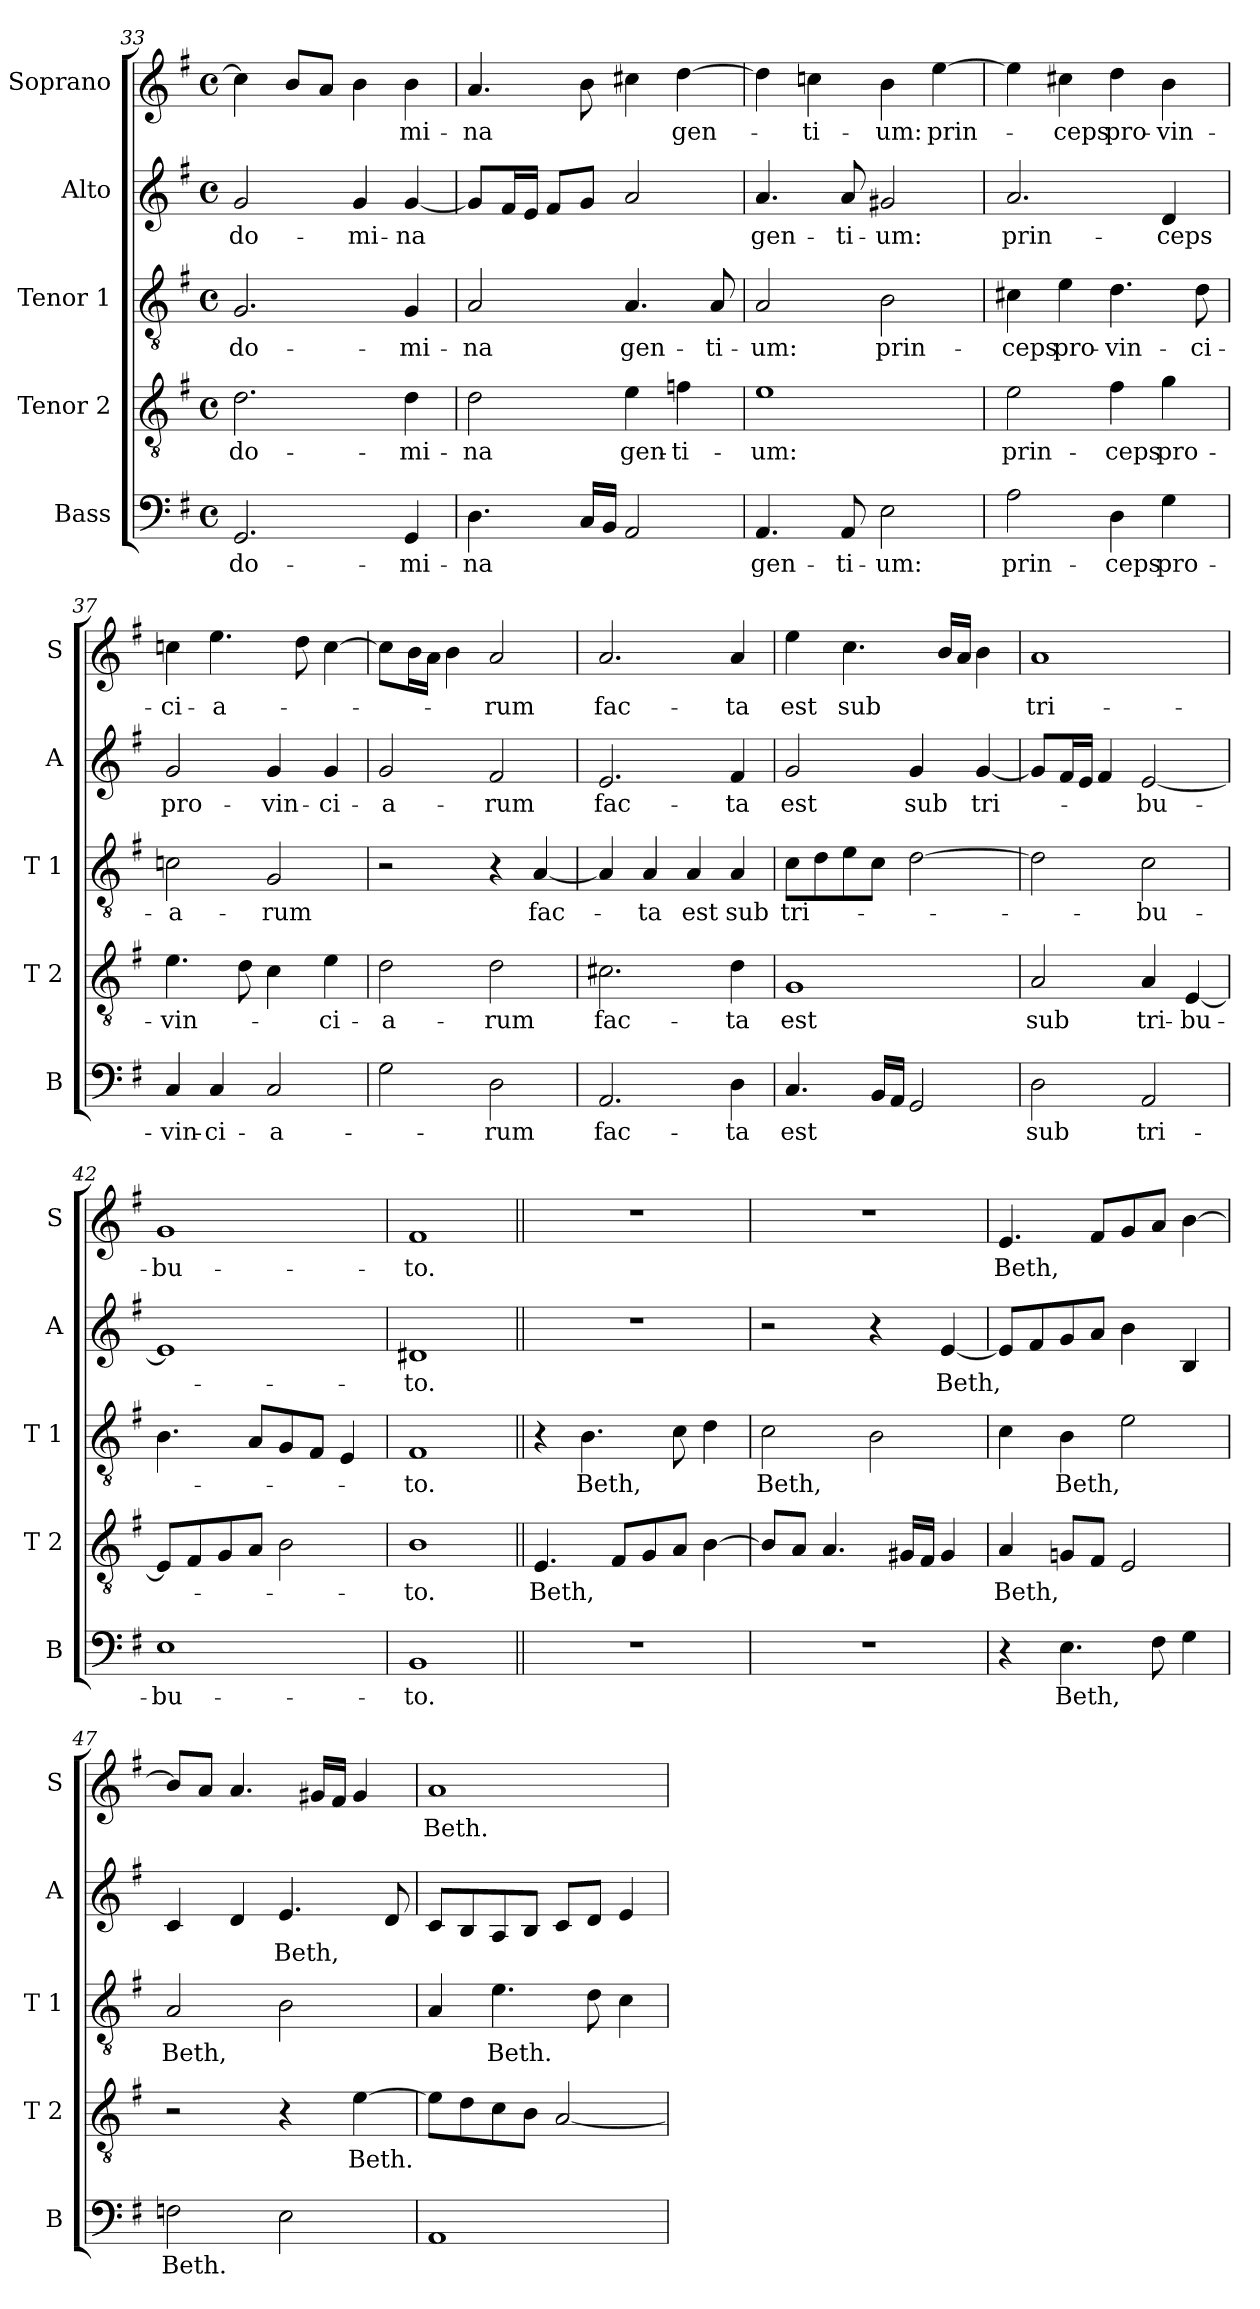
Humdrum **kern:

**kern	**text	**kern	**text	**kern	**text	**kern	**text	**kern	**text
*part5	*part5	*part4	*part4	*part3	*part3	*part2	*part2	*part1	*part1
*staff5	*staff5	*staff4	*staff4	*staff3	*staff3	*staff2	*staff2	*staff1	*staff1
*I"Bass	*	*I"Tenor 2	*	*I"Tenor 1	*	*I"Alto	*	*I"Soprano	*
*I'B	*	*I'T 2	*	*I'T 1	*	*I'A	*	*I'S	*
!!LO:LB:g=z
*clefF4	*	*clefGv2	*	*clefGv2	*	*clefG2	*	*clefG2	*
*k[f#]	*	*k[f#]	*	*k[f#]	*	*k[f#]	*	*k[f#]	*
*e:	*	*e:	*	*e:	*	*e:	*	*e:	*
*M4/4	*	*M4/4	*	*M4/4	*	*M4/4	*	*M4/4	*
*met(c)	*	*met(c)	*	*met(c)	*	*met(c)	*	*met(c)	*
=33	=33	=33	=33	=33	=33	=33	=33	=33	=33
!	!LO:LY:b	!	!LO:LY:b	!	!LO:LY:b	!	!LO:LY:b	!	!
2.GG/	do-	2.d\	do-	2.G/	do-	2g/	do-	4cc\]	.
.	.	.	.	.	.	.	.	8b/L	.
.	.	.	.	.	.	.	.	8a/J	.
!	!	!	!	!	!	!	!LO:LY:b	!	!
.	.	.	.	.	.	4g/	-mi-	4b\	.
!	!LO:LY:b	!	!LO:LY:b	!	!LO:LY:b	!	!LO:LY:b	!	!LO:LY:b
4GG/	-mi-	4d\	-mi-	4G/	-mi-	[4g/	-na	4b\	-mi-
=34	=34	=34	=34	=34	=34	=34	=34	=34	=34
!	!LO:LY:b	!	!LO:LY:b	!	!LO:LY:b	!	!	!	!LO:LY:b
4.D\	-na	2d\	-na	2A/	-na	8g/L]	.	4.a/	-na
.	.	.	.	.	.	16f#/L	.	.	.
.	.	.	.	.	.	16e/JJ	.	.	.
.	.	.	.	.	.	8f#/L	.	.	.
16C/LL	.	.	.	.	.	8g/J	.	8b\	.
16BB/JJ	.	.	.	.	.	.	.	.	.
!	!	!	!LO:LY:b	!	!LO:LY:b	!	!	!	!
2AA/	.	4e\	gen-	4.A/	gen-	2a/	.	4cc#X\	.
!	!	!	!LO:LY:b	!	!	!	!	!	!LO:LY:b
.	.	4fn\	-ti-	.	.	.	.	[4dd\	gen-
!	!	!	!	!	!LO:LY:b	!	!	!	!
.	.	.	.	8A/	-ti-	.	.	.	.
=35	=35	=35	=35	=35	=35	=35	=35	=35	=35
!	!LO:LY:b	!	!LO:LY:b	!	!LO:LY:b	!	!LO:LY:b	!	!
4.AA/	gen-	1e	-um:	2A/	-um:	4.a/	gen-	4dd\]	.
!	!	!	!	!	!	!	!	!	!LO:LY:b
.	.	.	.	.	.	.	.	4ccn\	-ti-
!	!LO:LY:b	!	!	!	!	!	!LO:LY:b	!	!
8AA/	-ti-	.	.	.	.	8a/	-ti-	.	.
!	!LO:LY:b	!	!	!	!LO:LY:b	!	!LO:LY:b	!	!LO:LY:b
2E\	-um:	.	.	2B\	prin-	2g#X/	-um:	4b\	-um:
!	!	!	!	!	!	!	!	!	!LO:LY:b
.	.	.	.	.	.	.	.	[4ee\	prin-
=36	=36	=36	=36	=36	=36	=36	=36	=36	=36
!	!LO:LY:b	!	!LO:LY:b	!	!LO:LY:b	!	!LO:LY:b	!	!
2A\	prin-	2e\	prin-	4c#X\	-ceps	2.a/	prin-	4ee\]	.
!	!	!	!	!	!LO:LY:b	!	!	!	!LO:LY:b
.	.	.	.	4e\	pro-	.	.	4cc#X\	-ceps
!	!LO:LY:b	!	!LO:LY:b	!	!LO:LY:b	!	!	!	!LO:LY:b
4D\	-ceps	4f#\	-ceps	4.d\	-vin-	.	.	4dd\	pro-
!	!LO:LY:b	!	!LO:LY:b	!	!	!	!LO:LY:b	!	!LO:LY:b
4G\	pro-	4g\	pro-	.	.	4d/	-ceps	4b\	-vin-
!	!	!	!	!	!LO:LY:b	!	!	!	!
.	.	.	.	8d\	-ci-	.	.	.	.
=37	=37	=37	=37	=37	=37	=37	=37	=37	=37
!	!LO:LY:b	!	!LO:LY:b	!	!LO:LY:b	!	!LO:LY:b	!	!LO:LY:b
4C/	-vin-	4.e\	-vin-	2cn\	-a-	2g/	pro-	4ccn\	-ci-
!	!LO:LY:b	!	!	!	!	!	!	!	!LO:LY:b
4C/	-ci-	.	.	.	.	.	.	4.ee\	-a-
.	.	8d\	.	.	.	.	.	.	.
!	!LO:LY:b	!	!	!	!LO:LY:b	!	!LO:LY:b	!	!
2C/	-a-	4c\	.	2G/	-rum	4g/	-vin-	.	.
.	.	.	.	.	.	.	.	8dd\	.
!	!	!	!LO:LY:b	!	!	!	!LO:LY:b	!	!
.	.	4e\	-ci-	.	.	4g/	-ci-	[4cc\	.
=38	=38	=38	=38	=38	=38	=38	=38	=38	=38
!	!	!	!LO:LY:b	!	!	!	!LO:LY:b	!	!
2G\	.	2d\	-a-	2r	.	2g/	-a-	8cc\L]	.
.	.	.	.	.	.	.	.	16b\L	.
.	.	.	.	.	.	.	.	16a\JJ	.
.	.	.	.	.	.	.	.	4b\	.
!	!LO:LY:b	!	!LO:LY:b	!	!	!	!LO:LY:b	!	!LO:LY:b
2D\	-rum	2d\	-rum	4r	.	2f#/	-rum	2a/	-rum
!	!	!	!	!	!LO:LY:b	!	!	!	!
.	.	.	.	[4A/	fac-	.	.	.	.
!!LO:PB:g=z
=39	=39	=39	=39	=39	=39	=39	=39	=39	=39
!	!LO:LY:b	!	!LO:LY:b	!	!	!	!LO:LY:b	!	!LO:LY:b
2.AA/	fac-	2.c#X\	fac-	4A/]	.	2.e/	fac-	2.a/	fac-
!	!	!	!	!	!LO:LY:b	!	!	!	!
.	.	.	.	4A/	-ta	.	.	.	.
!	!	!	!	!	!LO:LY:b	!	!	!	!
.	.	.	.	4A/	est	.	.	.	.
!	!LO:LY:b	!	!LO:LY:b	!	!LO:LY:b	!	!LO:LY:b	!	!LO:LY:b
4D\	-ta	4d\	-ta	4A/	sub	4f#/	-ta	4a/	-ta
=40	=40	=40	=40	=40	=40	=40	=40	=40	=40
!	!LO:LY:b	!	!LO:LY:b	!	!LO:LY:b	!	!LO:LY:b	!	!LO:LY:b
4.C/	est	1G	est	8c\L	tri-	2g/	est	4ee\	est
.	.	.	.	8d\	.	.	.	.	.
!	!	!	!	!	!	!	!	!	!LO:LY:b
.	.	.	.	8e\	.	.	.	4.cc\	sub
16BB/LL	.	.	.	8c\J	.	.	.	.	.
16AA/JJ	.	.	.	.	.	.	.	.	.
!	!	!	!	!	!	!	!LO:LY:b	!	!
2GG/	.	.	.	[2d\	.	4g/	sub	.	.
.	.	.	.	.	.	.	.	16b/LL	.
.	.	.	.	.	.	.	.	16a/JJ	.
!	!	!	!	!	!	!	!LO:LY:b	!	!
.	.	.	.	.	.	[4g/	tri-	4b\	.
=41	=41	=41	=41	=41	=41	=41	=41	=41	=41
!	!LO:LY:b	!	!LO:LY:b	!	!	!	!	!	!LO:LY:b
2D\	sub	2A/	sub	2d\]	.	8g/L]	.	1a	tri-
.	.	.	.	.	.	16f#/L	.	.	.
.	.	.	.	.	.	16e/JJ	.	.	.
.	.	.	.	.	.	4f#/	.	.	.
!	!LO:LY:b	!	!LO:LY:b	!	!LO:LY:b	!	!LO:LY:b	!	!
2AA/	tri-	4A/	tri-	2c\	-bu-	[2e/	-bu-	.	.
!	!	!	!LO:LY:b	!	!	!	!	!	!
.	.	[4E/	-bu-	.	.	.	.	.	.
=42	=42	=42	=42	=42	=42	=42	=42	=42	=42
!	!LO:LY:b	!	!	!	!	!	!	!	!LO:LY:b
1E	-bu-	8E/L]	.	4.B\	.	1e]	.	1g	-bu-
.	.	8F#/	.	.	.	.	.	.	.
.	.	8G/	.	.	.	.	.	.	.
.	.	8A/J	.	8A/L	.	.	.	.	.
.	.	2B\	.	8G/	.	.	.	.	.
.	.	.	.	8F#/J	.	.	.	.	.
.	.	.	.	4E/	.	.	.	.	.
=43	=43	=43	=43	=43	=43	=43	=43	=43	=43
!	!LO:LY:b	!	!LO:LY:b	!	!LO:LY:b	!	!LO:LY:b	!	!LO:LY:b
1BB	-to.	1B	-to.	1F#	-to.	1d#X	-to.	1f#	-to.
!!LO:LB:g=z
=44||	=44||	=44||	=44||	=44||	=44||	=44||	=44||	=44||	=44||
!	!	!	!LO:LY:b	!	!	!	!	!	!
1r	.	4.E/	Beth,	4r	.	1r	.	1r	.
!	!	!	!	!	!LO:LY:b	!	!	!	!
.	.	.	.	4.B\	Beth,	.	.	.	.
.	.	8F#/L	.	.	.	.	.	.	.
.	.	8G/	.	.	.	.	.	.	.
.	.	8A/J	.	8c\	.	.	.	.	.
.	.	[4B\	.	4d\	.	.	.	.	.
=45	=45	=45	=45	=45	=45	=45	=45	=45	=45
!	!	!	!	!	!LO:LY:b	!	!	!	!
1r	.	8B/L]	.	2c\	Beth,	2r	.	1r	.
.	.	8A/J	.	.	.	.	.	.	.
.	.	4.A/	.	.	.	.	.	.	.
.	.	.	.	2B\	.	4r	.	.	.
.	.	16G#X/LL	.	.	.	.	.	.	.
.	.	16F#/JJ	.	.	.	.	.	.	.
!	!	!	!	!	!	!	!LO:LY:b	!	!
.	.	4G#/	.	.	.	[4e/	Beth,	.	.
=46	=46	=46	=46	=46	=46	=46	=46	=46	=46
!	!	!	!LO:LY:b	!	!	!	!	!	!LO:LY:b
4r	.	4A/	Beth,	4c\	.	8e/L]	.	4.e/	Beth,
.	.	.	.	.	.	8f#/	.	.	.
!	!LO:LY:b	!	!	!	!LO:LY:b	!	!	!	!
4.E\	Beth,	8Gn/L	.	4B\	Beth,	8g/	.	.	.
.	.	8F#/J	.	.	.	8a/J	.	8f#/L	.
.	.	2E/	.	2e\	.	4b\	.	8g/	.
8F#\	.	.	.	.	.	.	.	8a/J	.
4G\	.	.	.	.	.	4B/	.	[4b\	.
=47	=47	=47	=47	=47	=47	=47	=47	=47	=47
!	!LO:LY:b	!	!	!	!LO:LY:b	!	!	!	!
2Fn\	Beth.	2r	.	2A/	Beth,	4c/	.	8b/L]	.
.	.	.	.	.	.	.	.	8a/J	.
.	.	.	.	.	.	4d/	.	4.a/	.
!	!	!	!	!	!	!	!LO:LY:b	!	!
2E\	.	4r	.	2B\	.	4.e/	Beth,	.	.
.	.	.	.	.	.	.	.	16g#X/LL	.
.	.	.	.	.	.	.	.	16f#/JJ	.
!	!	!	!LO:LY:b	!	!	!	!	!	!
.	.	[4e\	Beth.	.	.	.	.	4g#/	.
.	.	.	.	.	.	8d/	.	.	.
=48	=48	=48	=48	=48	=48	=48	=48	=48	=48
!	!	!	!	!	!	!	!	!	!LO:LY:b
1AA	.	8e\L]	.	4A/	.	8c/L	.	1a	Beth.
.	.	8d\	.	.	.	8B/	.	.	.
!	!	!	!	!	!LO:LY:b	!	!	!	!
.	.	8c\	.	4.e\	Beth.	8A/	.	.	.
.	.	8B\J	.	.	.	8B/J	.	.	.
.	.	[2A/	.	.	.	8c/L	.	.	.
.	.	.	.	8d\	.	8d/J	.	.	.
.	.	.	.	4c\	.	4e/	.	.	.
=	=	=	=	=	=	=	=	=	=
*-	*-	*-	*-	*-	*-	*-	*-	*-	*-
